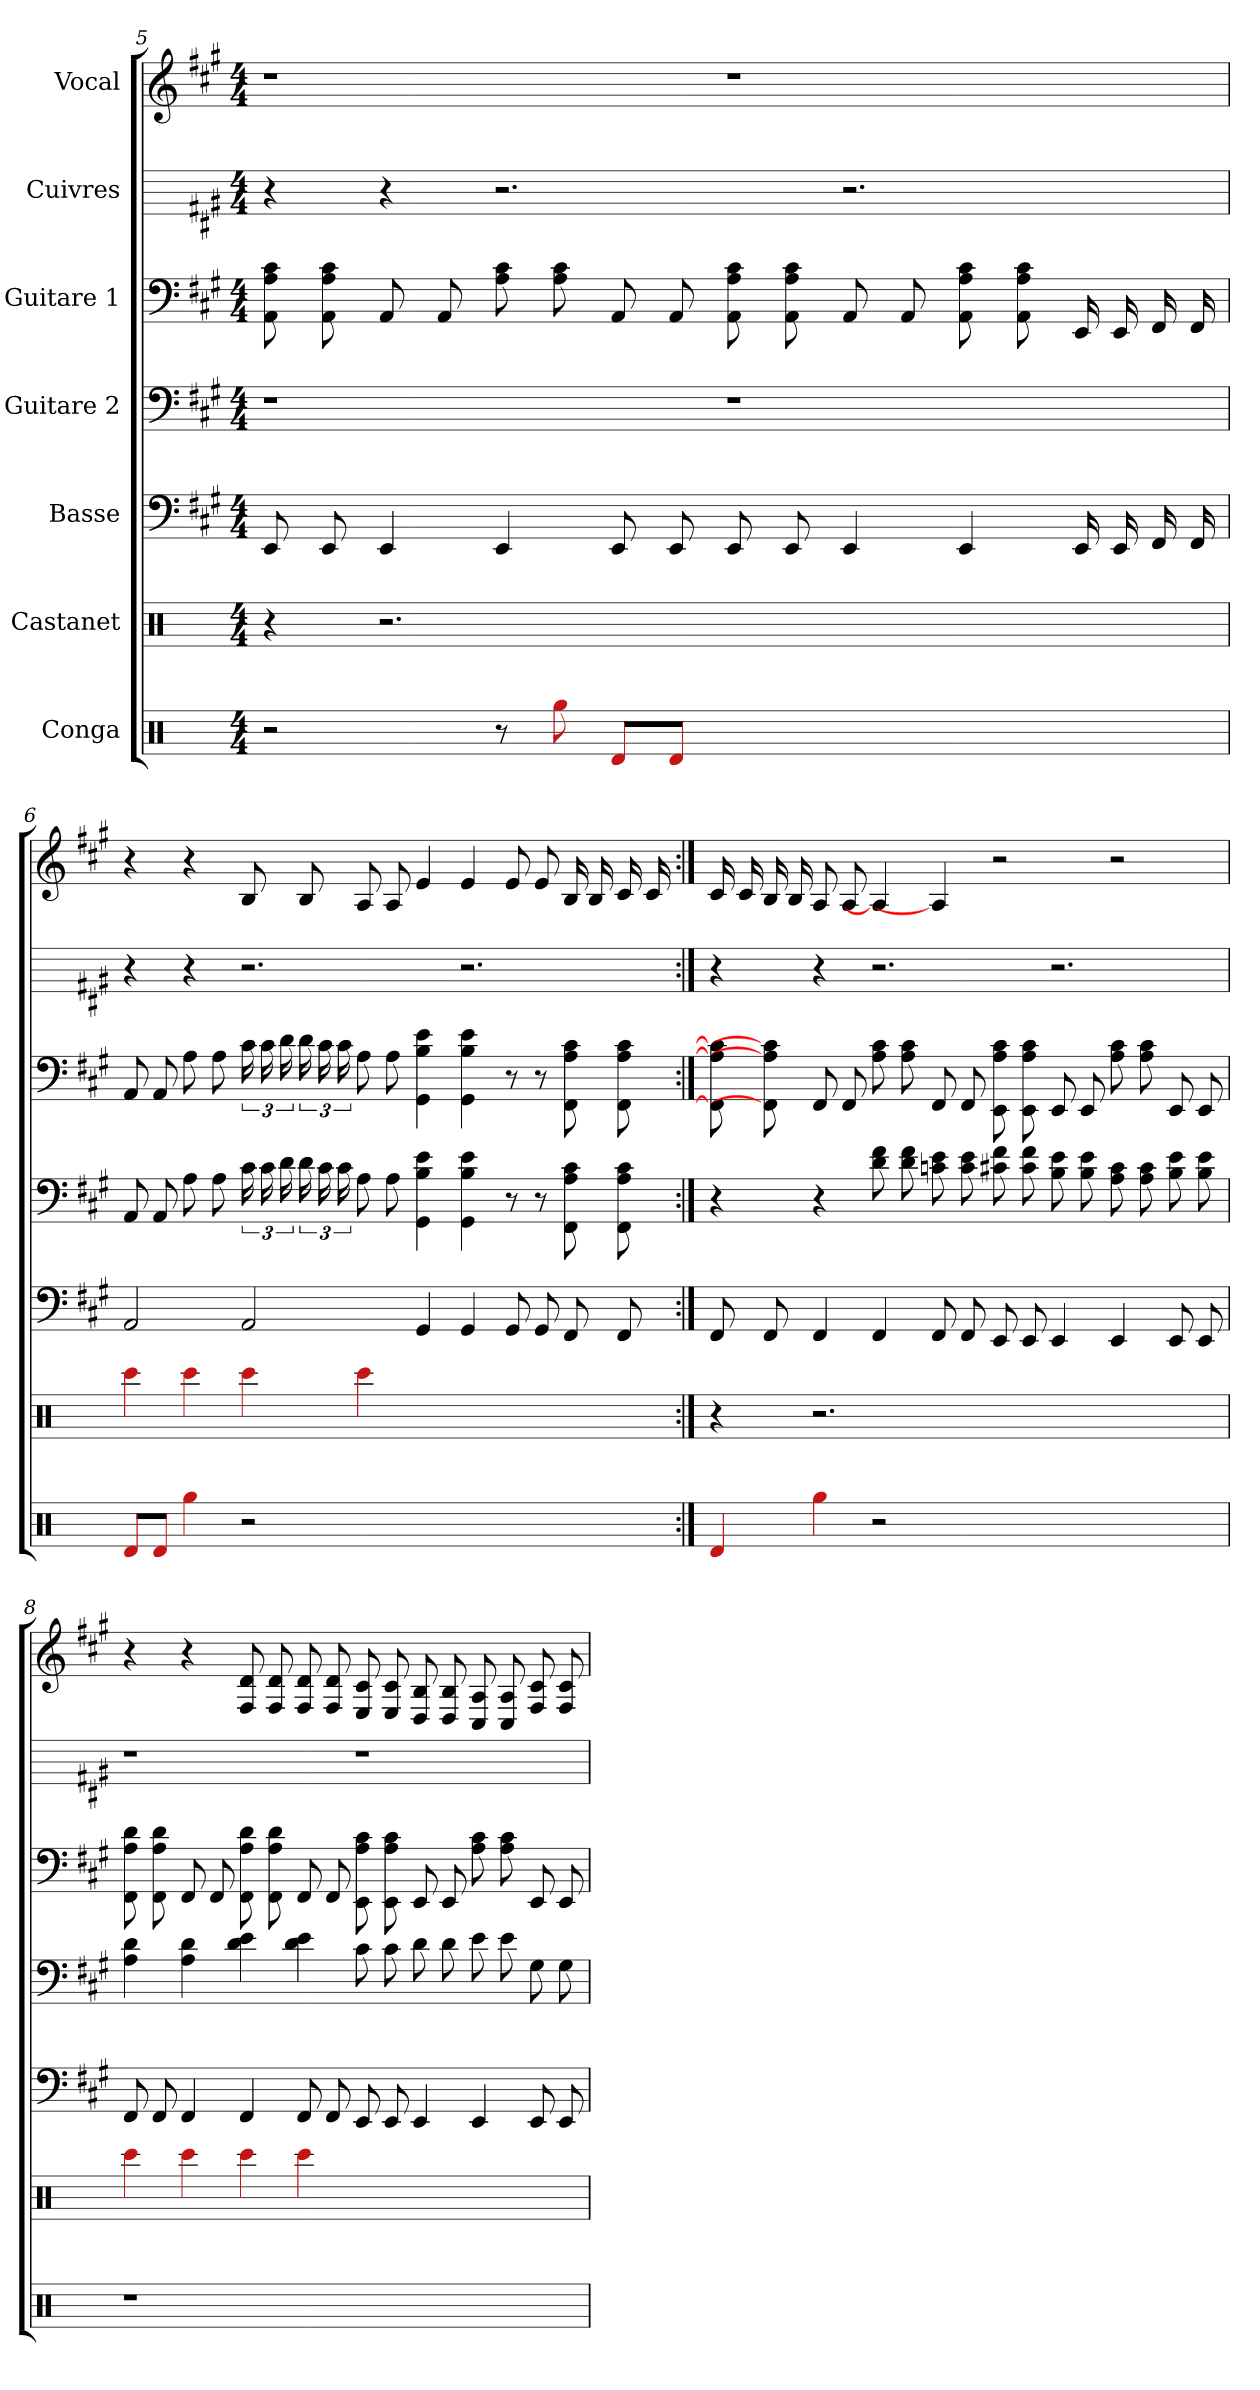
**kern	**kern	**kern	**kern	**kern	**kern	**kern
*part7	*part6	*part5	*part4	*part3	*part2	*part1
*staff7	*staff6	*staff5	*staff4	*staff3	*staff2	*staff1
*I"Conga	*I"Castanet	*I"Basse	*I"Guitare 2	*I"Guitare 1	*I"Cuivres	*I"Vocal
*clefX	*clefX	*	*	*	*	*
*k[]	*k[]	*k[f#c#g#]	*k[f#c#g#]	*k[f#c#g#]	*k[f#c#g#]	*k[f#c#g#]
*M4/4	*M4/4	*M4/4	*M4/4	*M4/4	*M4/4	*M4/4
=5	=5	=5	=5	=5	=5	=5
2r	4r	8EE	1r	8c# 8A 8AA	4r	1r
.	.	8EE	.	8c# 8A 8AA	.	.
.	2.r	4EE	.	8AA	4r	.
.	.	.	.	8AA	.	.
8r	.	4EE	.	8c# 8A	2.r	.
8gg#	.	.	.	8c# 8A	.	.
8d#/L	.	8EE	.	8AA	.	.
8d#/J	.	8EE	.	8AA	.	.
1ryy	1ryy	8EE	1r	8c# 8A 8AA	.	1r
.	.	8EE	.	8c# 8A 8AA	.	.
.	.	4EE	.	8AA	2.r	.
.	.	.	.	8AA	.	.
.	.	4EE	.	8c# 8A 8AA	.	.
.	.	.	.	8c# 8A 8AA	.	.
.	.	16EE	.	16EE	.	.
.	.	16EE	.	16EE	.	.
.	.	16FF#	.	16FF#	.	.
.	.	16FF#	.	16FF#	.	.
=6	=6	=6	=6	=6	=6	=6
8d#/L	4ccc#	2AA	8AA	8AA	4r	4r
8d#/J	.	.	8AA	8AA	.	.
4gg#	4ccc#	.	8A	8A	4r	4r
.	.	.	8A	8A	.	.
2r	4ccc#	2AA	24c#	24c#	2.r	8B
.	.	.	24c#	24c#	.	.
.	.	.	24d	24d	.	.
.	.	.	24d	24d	.	8B
.	.	.	24c#	24c#	.	.
.	.	.	24c#	24c#	.	.
.	4ccc#	.	8A	8A	.	8A
.	.	.	8A	8A	.	8A
1ryy	1ryy	4GG#	4e 4B 4GG#	4e 4B 4GG#	.	4e
.	.	4GG#	4e 4B 4GG#	4e 4B 4GG#	2.r	4e
.	.	8GG#	8r	8r	.	8e
.	.	8GG#	8r	8r	.	8e
.	.	8FF#	8c# 8A 8FF#	8c# 8A 8FF#	.	16B
.	.	.	.	.	.	16B
.	.	8FF#	8c# 8A 8FF#	8c# 8A 8FF#	.	16c#
.	.	.	.	.	.	16c#
=7:|!	=7:|!	=7:|!	=7:|!	=7:|!	=7:|!	=7:|!
4d#	4r	8FF#	4r	8c#] 8A] 8FF#]	4r	16c#
.	.	.	.	.	.	16c#
.	.	8FF#	.	8c#] 8A] 8FF#]	.	16B
.	.	.	.	.	.	16B
4gg#	2.r	4FF#	4r	8FF#	4r	8A
.	.	.	.	8FF#	.	8A
2r	.	4FF#	8f# 8d	8c# 8A	2.r	4A]
.	.	.	8f# 8d	8c# 8A	.	.
.	.	8FF#	8e 8c	8FF#	.	4A]
.	.	8FF#	8e 8c	8FF#	.	.
1ryy	1ryy	8EE	8f# 8c#	8c# 8A 8EE	.	2r
.	.	8EE	8f# 8c#	8c# 8A 8EE	.	.
.	.	4EE	8e 8B	8EE	2.r	.
.	.	.	8e 8B	8EE	.	.
.	.	4EE	8c# 8A	8c# 8A	.	2r
.	.	.	8c# 8A	8c# 8A	.	.
.	.	8EE	8e 8B	8EE	.	.
.	.	8EE	8e 8B	8EE	.	.
=8	=8	=8	=8	=8	=8	=8
1r	4ccc#	8FF#	4d 4A	8d 8A 8FF#	1r	4r
.	.	8FF#	.	8d 8A 8FF#	.	.
.	4ccc#	4FF#	4d 4A	8FF#	.	4r
.	.	.	.	8FF#	.	.
.	4ccc#	4FF#	4e 4d	8d 8A 8FF#	.	8d 8F#
.	.	.	.	8d 8A 8FF#	.	8d 8F#
.	4ccc#	8FF#	4e 4d	8FF#	.	8d 8F#
.	.	8FF#	.	8FF#	.	8d 8F#
1ryy	1ryy	8EE	8c#	8c# 8A 8EE	1r	8c# 8E
.	.	8EE	8c#	8c# 8A 8EE	.	8c# 8E
.	.	4EE	8d	8EE	.	8B 8D
.	.	.	8d	8EE	.	8B 8D
.	.	4EE	8e	8c# 8A	.	8A 8C#
.	.	.	8e	8c# 8A	.	8A 8C#
.	.	8EE	8G#	8EE	.	8c# 8F#
.	.	8EE	8G#	8EE	.	8c# 8F#
=	=	=	=	=	=	=
*-	*-	*-	*-	*-	*-	*-
